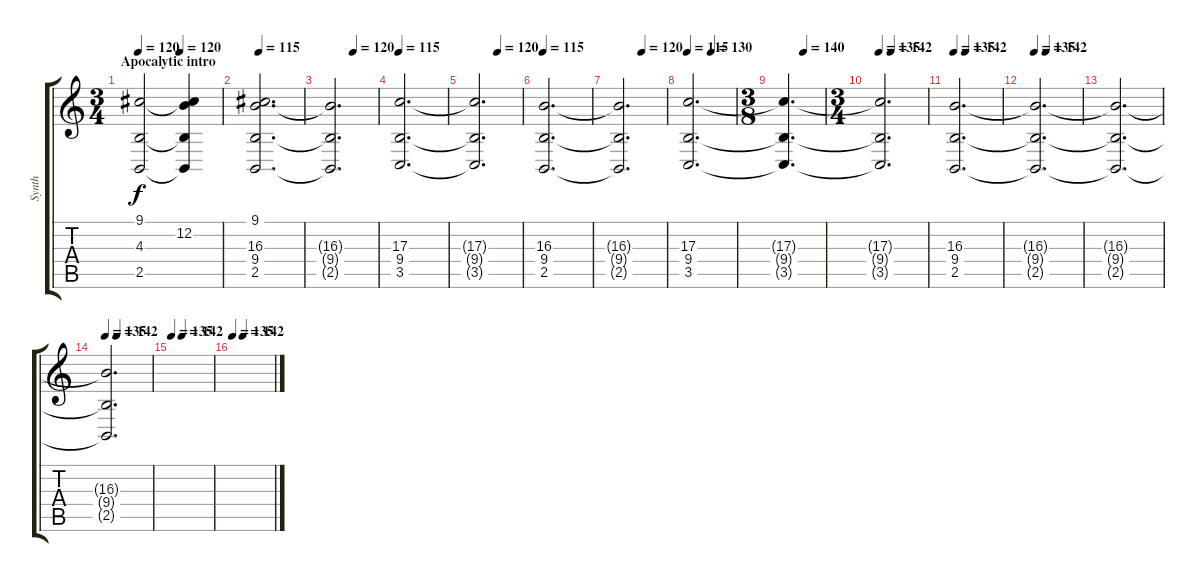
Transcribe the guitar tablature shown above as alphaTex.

\track ("Synth" "Synth") {instrument stringensemble2}
\staff {score tabs}
\tuning (E4 B3 G3 D3 A2 E2) {hide}
\ts (3 4)
\section ("" "Apocalytic intro")
\tempo 120
\tempo (120 0.5)
\clef g2
\ks c
(9.1 4.3{t} 2.5{t}).2{dy f} (9.1{t} 12.2 4.3{t} 2.5{t}).4 |
\tempo 115
(9.1 16.3 9.4 2.5).2{d volume 12} |
\tempo (120 0.5)
(16.3{t} 9.4{t} 2.5{t}).2{d} |
\tempo 115
(17.3 9.4 3.5).2{d} |
\tempo (120 0.5)
(17.3{t} 9.4{t} 3.5{t}).2{d} |
\tempo 115
(16.3 9.4 2.5).2{d} |
\tempo (120 0.5)
(16.3{t} 9.4{t} 2.5{t}).2{d} |
\tempo 115
\tempo (130 0.5)
(17.3 9.4 3.5).2{d} |
\ts (3 8)
\tempo (140 0.5)
(17.3{t} 9.4{t} 3.5{t}).4{d} |
\ts (3 4)
\tempo 135
\tempo (142 0.25)
(17.3{t} 9.4{t} 3.5{t}).2{d} |
\tempo 135
\tempo (142 0.25)
(16.3 9.4 2.5).2{d} |
\tempo 135
\tempo (142 0.25)
(16.3{t} 9.4{t} 2.5{t}).2{d volume 0} |
(16.3{t} 9.4{t} 2.5{t}).2{d} |
\tempo 135
\tempo (142 0.25)
(16.3{t} 9.4{t} 2.5{t}).2{d} |
\tempo 135
\tempo (142 0.25)
|
\tempo 135
\tempo (142 0.25)
